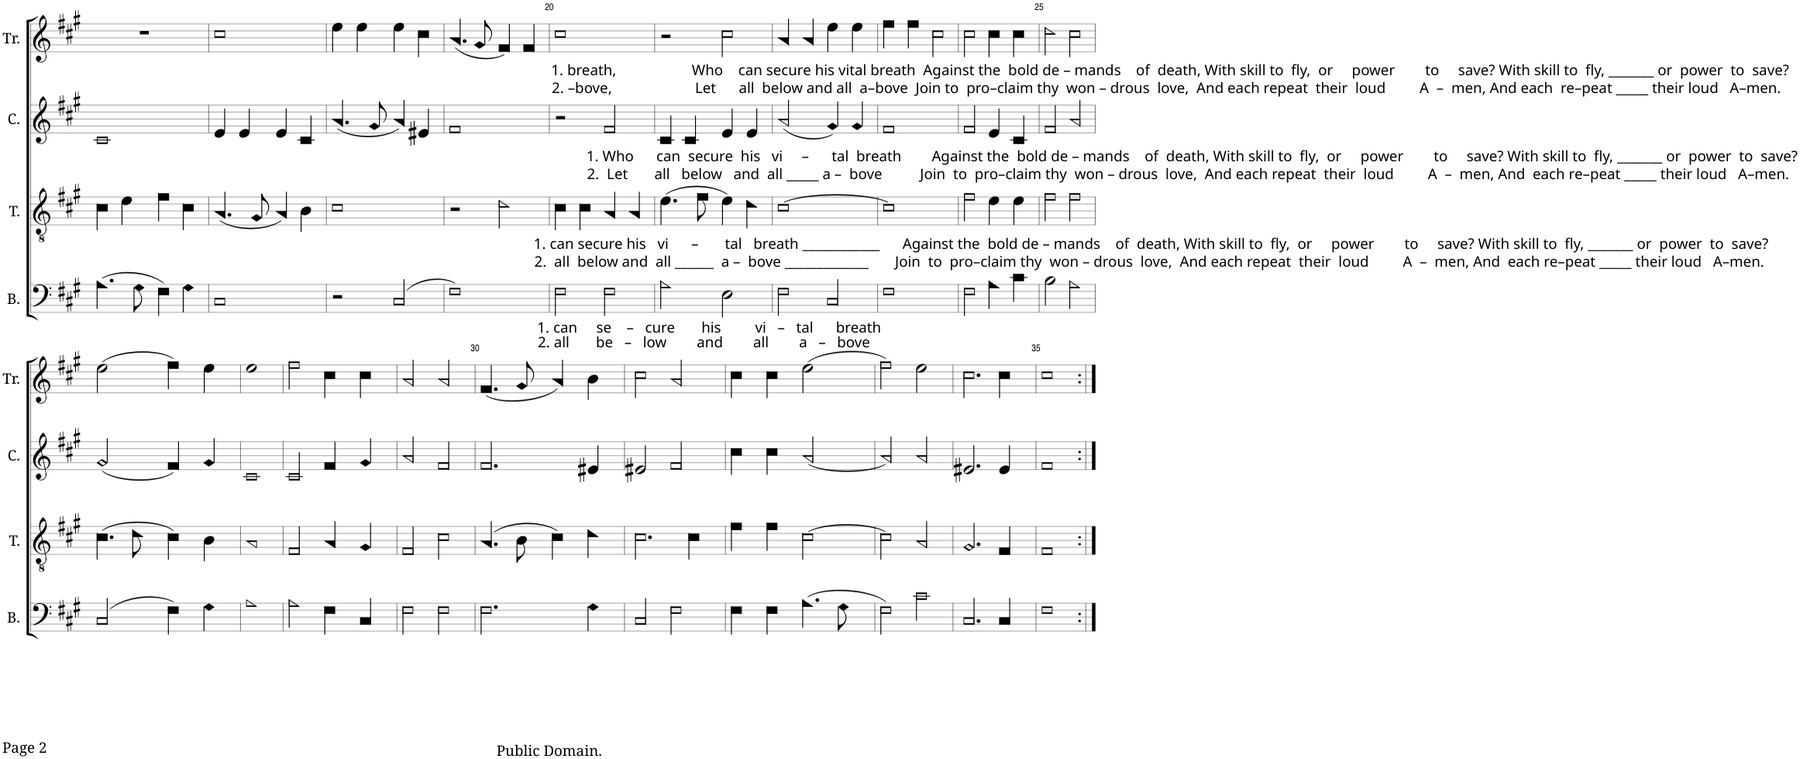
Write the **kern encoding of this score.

**kern	**kern	**kern	**kern
*part4	*part3	*part2	*part1
*staff4	*staff3	*staff2	*staff1
*I"B.	*I"T.	*I"C.	*I"Tr.
*I'B.	*I'T.	*I'C.	*I'Tr.
!!LO:PB:g=z
*clefF4	*clefGv2	*clefG2	*clefG2
*k[f#c#g#]	*k[f#c#g#]	*k[f#c#g#]	*k[f#c#g#]
*M4/4	*M4/4	*M4/4	*M4/4
*met(c)	*met(c)	*met(c)	*met(c)
=16	=16	=16	=16
(4.A!\	4c#!\	1c#!	1r
.	4e!\	.	.
8G#!\	.	.	.
4F#!\)	4f#!\	.	.
4G#!\	4c#!\	.	.
=17	=17	=17	=17
1C#!	(4.A!/	4e!/	1cc#!
.	.	4e!/	.
.	8G#!/	.	.
.	4A!/)	4e!/	.
.	4B!\	4c#!/	.
=18	=18	=18	=18
2r	1c#!	(4.a!/	4ee!\
.	.	.	4ee!\
.	.	8g#!/	.
(2C#!/	.	4a!/)	4ee!\
.	.	4e#X!/	4cc#!\
=19	=19	=19	=19
1F#!)	2r	1f#!	(4.a!/
.	.	.	8g#!/
.	2d!\	.	4f#!/)
.	.	.	4f#!/
=20	=20	=20	=20
!	!	!	!LO:TX:b:t=1. breath,                    Who    can secure his vital breath  Against the  bold de – mands    of  death, With skill to  fly,  or     power        to     save? With skill to  fly, _______ or  power  to  save?
!	!	!	!LO:TX:b:t=2. –bove,                      Let      all  below and all  a–bove  Join to  pro–claim thy  won – drous  love,  And each repeat  their  loud         A  –  men, And each  re–peat _____ their loud   A–men.
!	!LO:TX:b:t=1. can secure his   vi      –       tal   breath ____________      Against the  bold de – mands    of  death, With skill to  fly,  or     power        to     save? With skill to  fly, _______ or  power  to  save?	!	!
!	!LO:TX:b:t=2.  all  below and  all ______  a –  bove _____________       Join  to  pro–claim thy  won – drous  love,  And each repeat  their  loud         A  –  men, And  each re–peat _____ their loud   A–men.	!	!
!LO:TX:b:t=1. can     se    –   cure       his         vi   –   tal      breath	!	!	!
!LO:TX:b:t=2. all       be   –   low        and        all        a   –   bove	!	!	!
2F#!\	4c#!\	2r	1cc#!
.	4c#!\	.	.
!	!	!LO:TX:b:t=1. Who      can  secure  his   vi     –      tal  breath        Against the  bold de – mands    of  death, With skill to  fly,  or     power        to     save? With skill to  fly, _______ or  power  to  save?	!
!	!	!LO:TX:b:t=2.  Let       all   below   and  all _____ a –  bove          Join  to  pro–claim thy  won – drous  love,  And each repeat  their  loud         A  –  men, And  each re–peat _____ their loud   A–men.	!
2F#!\	4A!/	2f#!/	.
.	4A!/	.	.
=21	=21	=21	=21
2A!\	(4.e!\	4c#!/	2r
.	.	4c#!/	.
.	8f#!\	.	.
2E!\	4e!\)	4e!/	2cc#!\
.	4d!\	4e!/	.
=22	=22	=22	=22
2F#!\	[1c#!	(2a!/	4a!/
.	.	.	4a!/
2C#!/	.	4g#!/)	4ee!\
.	.	4g#!/	4ee!\
=23	=23	=23	=23
1F#!	1c#!]	1f#!	4ff#!\
.	.	.	4ff#!\
.	.	.	2cc#!\
=24	=24	=24	=24
2F#!\	2f#!\	2f#!/	2cc#!\
4A!\	4e!\	4e!/	4cc#!\
4c#!\	4e!\	4c#!/	4cc#!\
=25	=25	=25	=25
2B!\	2f#!\	2f#!/	2dd!\
2A!\	2f#!\	2a!/	2cc#!\
!!LO:LB:g=z
=26	=26	=26	=26
(2C#!/	(4.c#!\	(2g#!/	(2ee!\
.	8d!\	.	.
4F#!\)	4c#!\)	4f#!/)	4ff#!\)
4G#!\	4B!\	4g#!/	4ee!\
=27	=27	=27	=27
1A!	1A!	1c#!	1ee!
=28	=28	=28	=28
2A!\	2F#!/	2c#!/	2ff#!\
4F#!\	4A!/	4f#!/	4cc#!\
4C#!/	4G#!/	4g#!/	4cc#!\
=29	=29	=29	=29
2F#!\	2F#!/	2a!/	2a!/
2F#!\	2c#!\	2f#!/	2a!/
=30	=30	=30	=30
2.F#!\	(4.A!/	2.f#!/	(4.f#!/
.	8B!\	.	8g#!/
.	4c#!\)	.	4a!/)
4G#!\	4d!\	4e#X!/	4b!\
=31	=31	=31	=31
2C#!/	2.c#!\	2e#X!/	2cc#!\
2F#!\	.	2f#!/	2a!/
.	4c#!\	.	.
=32	=32	=32	=32
4F#!\	4f#!\	4cc#!\	4cc#!\
4F#!\	4f#!\	4cc#!\	4cc#!\
(4.A!\	[2c#!\	[2a!/	(2ee!\
8G#!\	.	.	.
=33	=33	=33	=33
2F#!\)	2c#!\]	2a!/]	2ff#!\)
2c#!\	2A!/	2a!/	2ee!\
=34	=34	=34	=34
2.C#!/	2.G#!/	2.e#X!/	2.cc#!\
4C#!/	4F#!/	4e#!/	4cc#!\
=35	=35	=35	=35
1F#!	1F#!	1f#!	1cc#!
=:|!	=:|!	=:|!	=:|!
*-	*-	*-	*-
